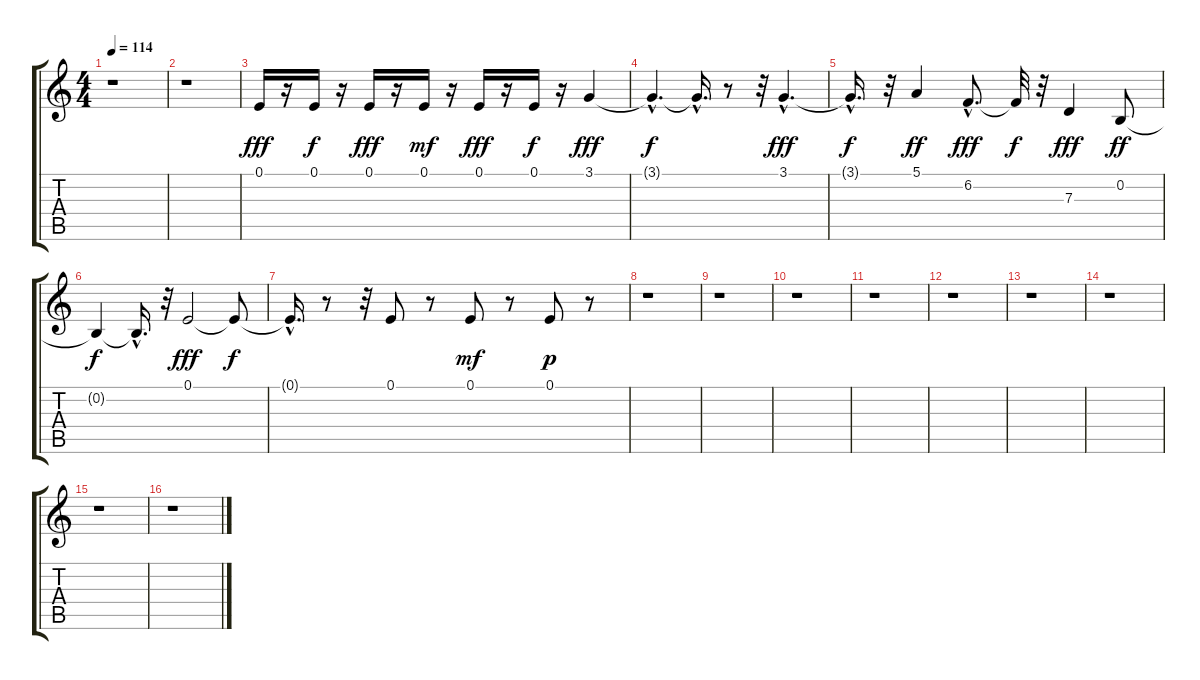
\track "" {instrument lead6voice}
\staff {score tabs}
\tuning (E4 B3 G3 D3 A2 E2) {hide}
\ts (4 4)
\tempo 114
\clef g2
\ks c
r.1{dy fff instrument lead6voice} |
r.1 |
0.1.16 r.16 0.1.16{dy f} r.16 0.1.16{dy fff} r.16 0.1.16{dy mf} r.16 0.1.16{dy fff} r.16 0.1.16{dy f} r.16 3.1.4{dy fff} |
3.1{hac t}.4{d dy f} 3.1{hac t}.16{d} r.8 r.32 3.1{hac}.4{d dy fff} |
3.1{hac t}.16{d dy f} r.32 5.1.4{dy ff} 6.2{hac}.8{d dy fff} 6.2{t}.32{dy f} r.32 7.3.4{dy fff} 0.2.8{dy ff} |
0.2{t}.4{dy f} 0.2{hac t}.16{d} r.32 0.1.2{dy fff} 0.1{t}.8{dy f} |
0.1{hac t}.16{d} r.8 r.32 0.1.8 r.8 0.1.8{dy mf} r.8 0.1.8{dy p} r.8 |
r.1 |
r.1 |
r.1 |
r.1 |
r.1 |
r.1 |
r.1 |
r.1 |
r.1
